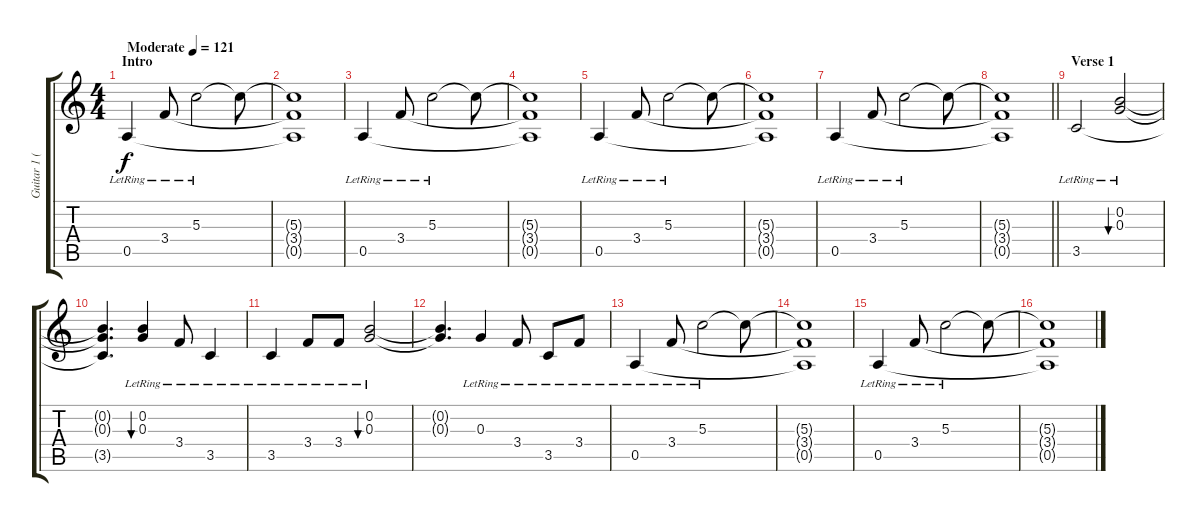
\track ("Guitar 1 (Clean)" "Guitar 1 (") {instrument electricguitarjazz}
\staff {score tabs}
\tuning (E4 B3 G3 D3 A2 E2) {hide}
\ts (4 4)
\section ("" "Intro")
\tempo (121 "Moderate")
\clef g2
\ks c
0.5{lr}.4{dy f instrument electricguitarjazz} 3.4{lr}.8 5.3{lr}.2 5.3{t}.8 |
(5.3{t} 3.4{t} 0.5{t}).1 |
0.5{lr}.4 3.4{lr}.8 5.3{lr}.2 5.3{t}.8 |
(5.3{t} 3.4{t} 0.5{t}).1 |
0.5{lr}.4 3.4{lr}.8 5.3{lr}.2 5.3{t}.8 |
(5.3{t} 3.4{t} 0.5{t}).1 |
0.5{lr}.4 3.4{lr}.8 5.3{lr}.2 5.3{t}.8 |
\barLineRight lightlight
(5.3{t} 3.4{t} 0.5{t}).1 |
\section ("" "Verse 1")
3.5{lr}.2 (0.2{lr} 0.3{lr}).2{bu 60} |
(0.2{t} 0.3{t} 3.5{t}).4{d} (0.2{lr} 0.3{lr}).4{bu 30} 3.4{lr}.8 3.5{lr}.4 |
3.5{lr}.4 3.4{lr}.8 3.4{lr}.8 (0.2{lr} 0.3{lr}).2{bu 60} |
(0.2{t} 0.3{t}).4{d} 0.3{lr}.4 3.4{lr}.8 3.5{lr}.8 3.4{lr}.8 |
0.5{lr}.4 3.4{lr}.8 5.3{lr}.2 5.3{t}.8 |
(5.3{t} 3.4{t} 0.5{t}).1 |
0.5{lr}.4 3.4{lr}.8 5.3{lr}.2 5.3{t}.8 |
(5.3{t} 3.4{t} 0.5{t}).1
